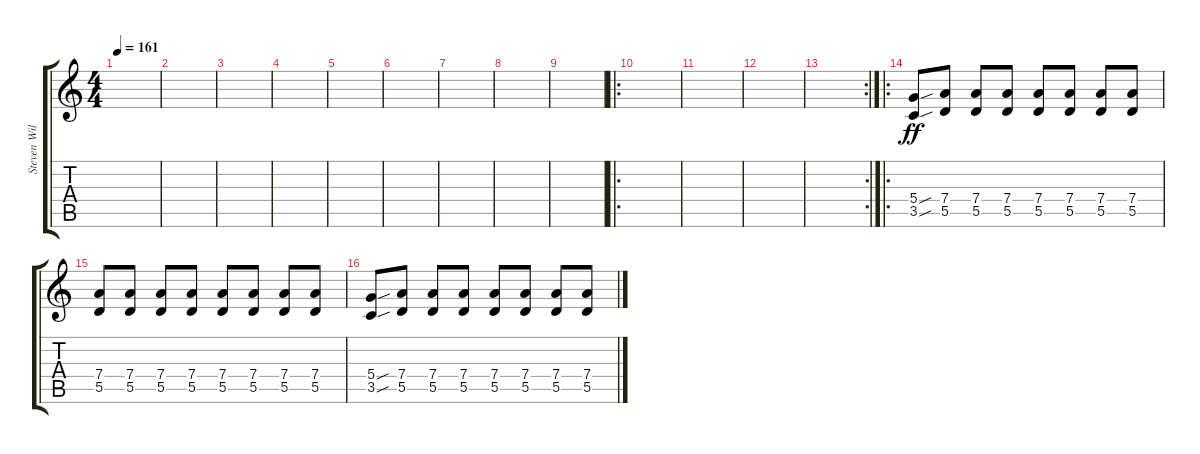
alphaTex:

\track ("Steven Wilson (Guitar 3)" "Steven Wil") {instrument electricguitarclean}
\staff {score tabs}
\tuning (E4 B3 G3 D3 A2 D2) {hide}
\ts (4 4)
\tempo 161
\clef g2
\ks c
|
|
|
|
|
|
|
|
|
\ro
|
|
|
\rc 2
|
\ro
(5.4{sou} 3.5{sou}).8{dy ff volume 16 balance 8 instrument distortionguitar} (7.4 5.5).8 (7.4 5.5).8 (7.4 5.5).8 (7.4 5.5).8 (7.4 5.5).8 (7.4 5.5).8 (7.4 5.5).8 |
(7.4 5.5).8 (7.4 5.5).8 (7.4 5.5).8 (7.4 5.5).8 (7.4 5.5).8 (7.4 5.5).8 (7.4 5.5).8 (7.4 5.5).8 |
(5.4{sou} 3.5{sou}).8 (7.4 5.5).8 (7.4 5.5).8 (7.4 5.5).8 (7.4 5.5).8 (7.4 5.5).8 (7.4 5.5).8 (7.4 5.5).8
